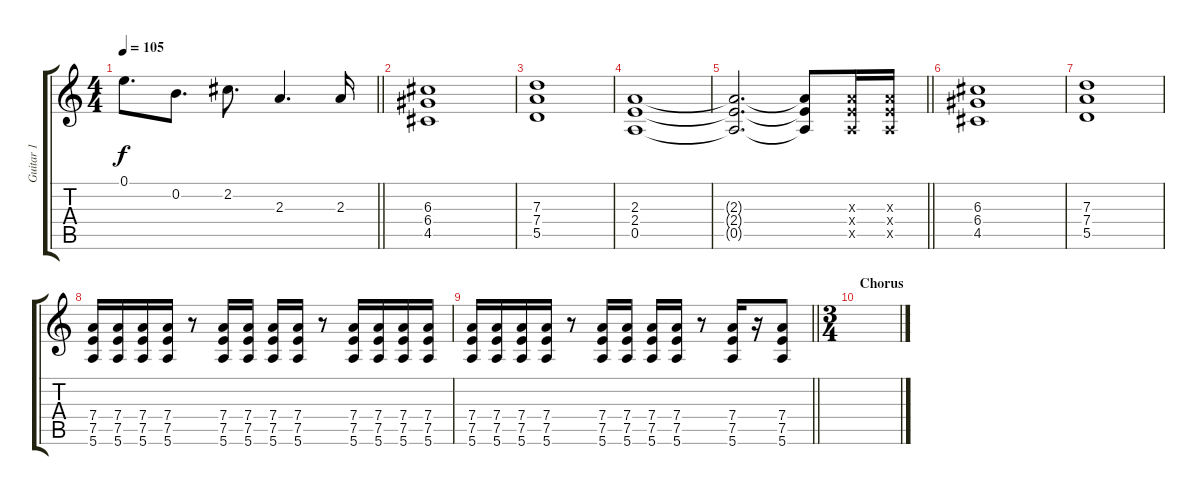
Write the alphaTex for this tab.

\track ("Guitar 1" "Guitar 1") {instrument electricguitarclean}
\staff {score tabs}
\tuning (E4 B3 G3 D3 A2 E2) {hide}
\ts (4 4)
\tempo 105
\clef g2
\barLineRight lightlight
\ks c
0.1.8{d dy f} 0.2.8{d} 2.2.8{d} 2.3.4{d} 2.3.16 |
(6.3 6.4 4.5).1 |
(7.3 7.4 5.5).1 |
(2.3 2.4 0.5).1 |
\barLineRight lightlight
(2.3{t} 2.4{t} 0.5{t}).2{d} (2.3{t} 2.4{t} 0.5{t}).8 (2.3{x} 2.4{x} 0.5{x}).16 (2.3{x} 2.4{x} 0.5{x}).16 |
(6.3 6.4 4.5).1 |
(7.3 7.4 5.5).1 |
(7.4 7.5 5.6).16 (7.4 7.5 5.6).16 (7.4 7.5 5.6).16 (7.4 7.5 5.6).16 r.8 (7.4 7.5 5.6).16 (7.4 7.5 5.6).16 (7.4 7.5 5.6).16 (7.4 7.5 5.6).16 r.8 (7.4 7.5 5.6).16 (7.4 7.5 5.6).16 (7.4 7.5 5.6).16 (7.4 7.5 5.6).16 |
\barLineRight lightlight
(7.4 7.5 5.6).16 (7.4 7.5 5.6).16 (7.4 7.5 5.6).16 (7.4 7.5 5.6).16 r.8 (7.4 7.5 5.6).16 (7.4 7.5 5.6).16 (7.4 7.5 5.6).16 (7.4 7.5 5.6).16 r.8 (7.4 7.5 5.6).16 r.16 (7.4 7.5 5.6).8 |
\ts (3 4)
\section ("" "Chorus")
